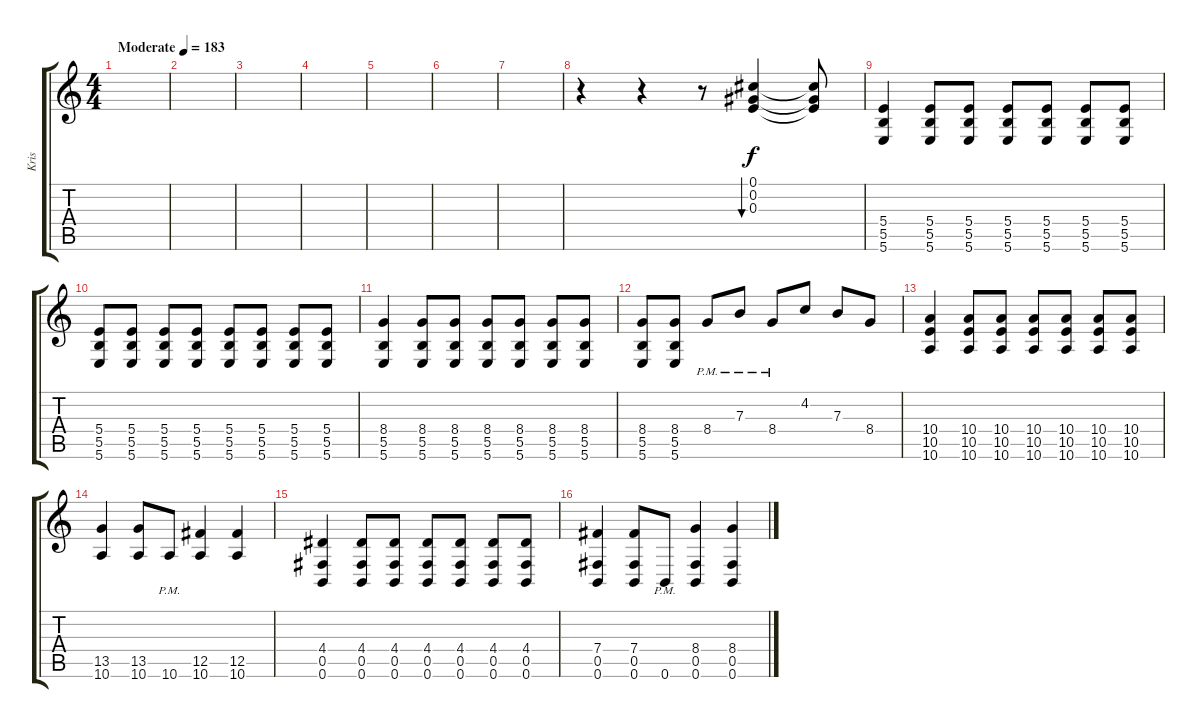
\track ("Kris" "Kris") {instrument distortionguitar}
\staff {score tabs}
\tuning (Db4 Ab3 E3 B2 Gb2 B1) {hide}
\ts (4 4)
\tempo (183 "Moderate")
\clef g2
\ks c
|
|
|
|
|
|
|
r.4 r.4 r.8 (0.1 0.2 0.3).4{bu 480} (0.1{t} 0.2{t} 0.3{t}).8 |
(5.4 5.5 5.6).4 (5.4 5.5 5.6).8 (5.4 5.5 5.6).8 (5.4 5.5 5.6).8 (5.4 5.5 5.6).8 (5.4 5.5 5.6).8 (5.4 5.5 5.6).8 |
(5.4 5.5 5.6).8 (5.4 5.5 5.6).8 (5.4 5.5 5.6).8 (5.4 5.5 5.6).8 (5.4 5.5 5.6).8 (5.4 5.5 5.6).8 (5.4 5.5 5.6).8 (5.4 5.5 5.6).8 |
(8.4 5.5 5.6).4 (8.4 5.5 5.6).8 (8.4 5.5 5.6).8 (8.4 5.5 5.6).8 (8.4 5.5 5.6).8 (8.4 5.5 5.6).8 (8.4 5.5 5.6).8 |
(8.4 5.5 5.6).8 (8.4 5.5 5.6).8 8.4{pm}.8 7.3{pm}.8 8.4{pm}.8 4.2.8 7.3.8{beam merge} 8.4.8 |
(10.4 10.5 10.6).4 (10.4 10.5 10.6).8 (10.4 10.5 10.6).8 (10.4 10.5 10.6).8 (10.4 10.5 10.6).8 (10.4 10.5 10.6).8 (10.4 10.5 10.6).8 |
(13.5 10.6).4 (13.5 10.6).8{beam merge} 10.6{pm}.8 (12.5 10.6).4 (12.5 10.6).4 |
(4.4 0.5 0.6).4 (4.4 0.5 0.6).8{beam merge} (4.4 0.5 0.6).8 (4.4 0.5 0.6).8{beam merge} (4.4 0.5 0.6).8 (4.4 0.5 0.6).8{beam merge} (4.4 0.5 0.6).8 |
(7.4 0.5 0.6).4 (7.4 0.5 0.6).8{beam merge} 0.6{pm}.8 (8.4 0.5 0.6).4 (8.4 0.5 0.6).4
